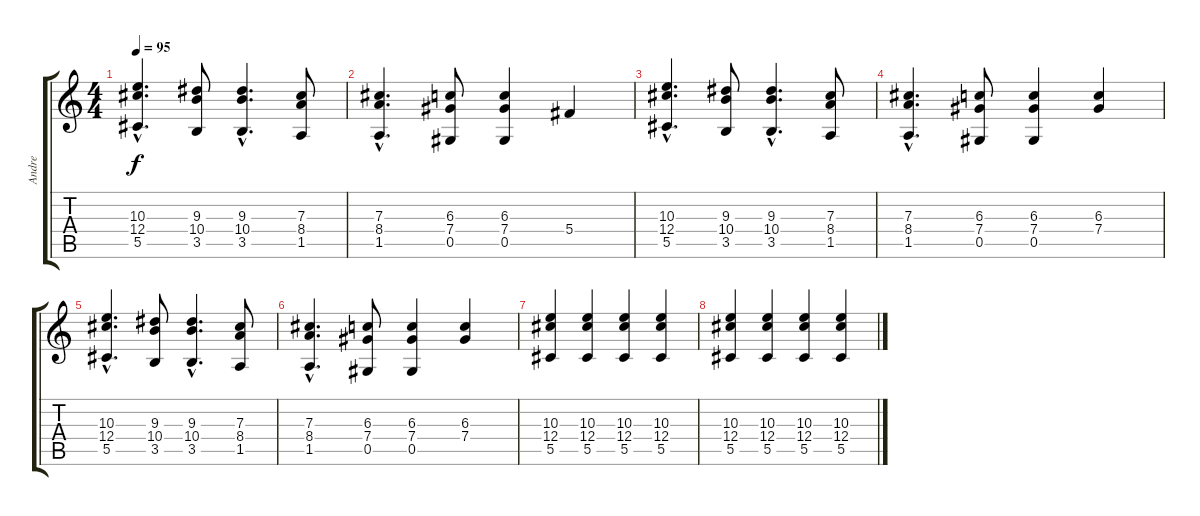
\track ("Andre" "Andre") {instrument distortionguitar}
\staff {score tabs}
\tuning (Eb4 Bb3 Gb3 Db3 Ab2 Eb2) {hide}
\ts (4 4)
\tempo 95
\clef g2
\ks c
(10.3{hac} 12.4{hac} 5.5{hac}).4{d dy f} (9.3 10.4 3.5).8 (9.3{hac} 10.4{hac} 3.5{hac}).4{d} (7.3 8.4 1.5).8 |
(7.3{hac} 8.4{hac} 1.5{hac}).4{d} (6.3 7.4 0.5).8 (6.3 7.4 0.5).4 5.4.4 |
(10.3{hac} 12.4{hac} 5.5{hac}).4{d} (9.3 10.4 3.5).8 (9.3{hac} 10.4{hac} 3.5{hac}).4{d} (7.3 8.4 1.5).8 |
(7.3{hac} 8.4{hac} 1.5{hac}).4{d} (6.3 7.4 0.5).8 (6.3 7.4 0.5).4 (6.3 7.4).4 |
(10.3{hac} 12.4{hac} 5.5{hac}).4{d} (9.3 10.4 3.5).8 (9.3{hac} 10.4{hac} 3.5{hac}).4{d} (7.3 8.4 1.5).8 |
(7.3{hac} 8.4{hac} 1.5{hac}).4{d} (6.3 7.4 0.5).8 (6.3 7.4 0.5).4 (6.3 7.4).4 |
(10.3 12.4 5.5).4 (10.3 12.4 5.5).4{volume 11 balance 0} (10.3 12.4 5.5).4{volume 11 balance 16} (10.3 12.4 5.5).4{volume 11 balance 0} |
(10.3 12.4 5.5).4{volume 7 balance 16} (10.3 12.4 5.5).4{volume 5 balance 0} (10.3 12.4 5.5).4{volume 4 balance 16} (10.3 12.4 5.5).4{volume 3 balance 0}
